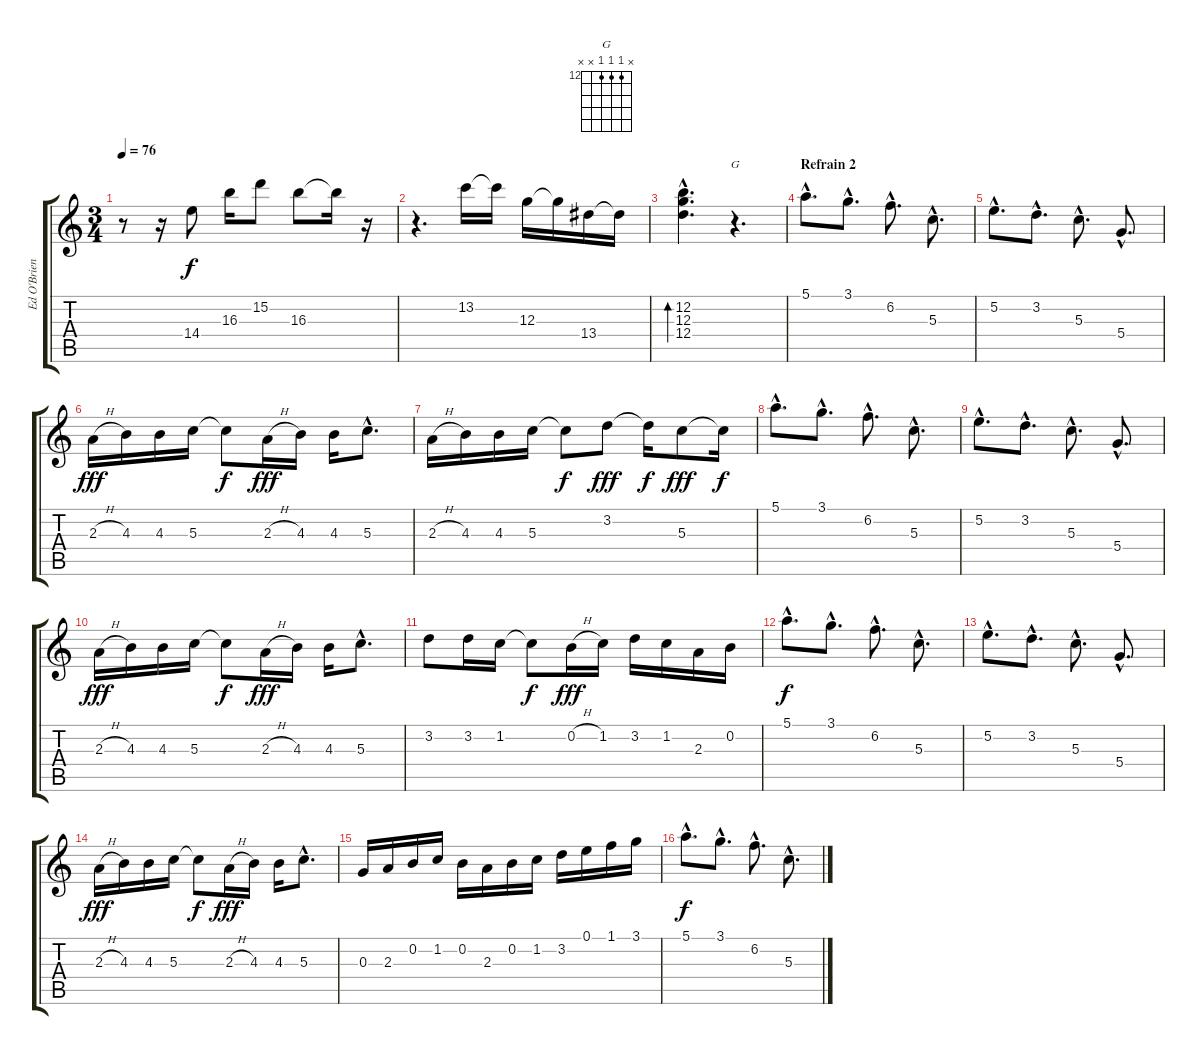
\track ("Ed O'Brien (right)" "Ed O'Brien") {instrument electricguitarclean}
\staff {score tabs}
\tuning (E4 B3 G3 D3 A2 E2) {hide}
\chord ("G" x 12 12 12 x x) {firstfret 12}
\ts (3 4)
\tempo 76
\clef g2
\ks c
r.8{dy f} r.16 14.4.8 16.3.16 15.2.8 16.3.8 16.3{t}.16 r.16 |
r.4{d} 13.2.16 13.2{t}.16 12.3.16 12.3{t}.16 13.4.16 13.4{t}.16 |
(12.2{hac} 12.3{hac} 12.4{hac}).4{d bd 120} r.4{d ch "G"} |
\section ("" "Refrain 2")
5.1{hac}.8{d} 3.1{hac}.8{d} 6.2{hac}.8{d} 5.3{hac}.8{d} |
5.2{hac}.8{d} 3.2{hac}.8{d} 5.3{hac}.8{d} 5.4{hac}.8{d} |
2.3{h}.16{dy fff} 4.3.16 4.3.16 5.3.16 5.3{t}.8{dy f} 2.3{h}.16{dy fff} 4.3.16 4.3.16 5.3{hac}.8{d} |
2.3{h}.16 4.3.16 4.3.16 5.3.16 5.3{t}.8{dy f} 3.2.8{dy fff} 3.2{t}.16{dy f} 5.3.8{dy fff} 5.3{t}.16{dy f} |
5.1{hac}.8{d} 3.1{hac}.8{d} 6.2{hac}.8{d} 5.3{hac}.8{d} |
5.2{hac}.8{d} 3.2{hac}.8{d} 5.3{hac}.8{d} 5.4{hac}.8{d} |
2.3{h}.16{dy fff} 4.3.16 4.3.16 5.3.16 5.3{t}.8{dy f} 2.3{h}.16{dy fff} 4.3.16 4.3.16 5.3{hac}.8{d} |
3.2.8 3.2.16 1.2.16 1.2{t}.8{dy f} 0.2{h}.16{dy fff} 1.2.16 3.2.16 1.2.16 2.3.16 0.2.16 |
5.1{hac}.8{d dy f} 3.1{hac}.8{d} 6.2{hac}.8{d} 5.3{hac}.8{d} |
5.2{hac}.8{d} 3.2{hac}.8{d} 5.3{hac}.8{d} 5.4{hac}.8{d} |
2.3{h}.16{dy fff} 4.3.16 4.3.16 5.3.16 5.3{t}.8{dy f} 2.3{h}.16{dy fff} 4.3.16 4.3.16 5.3{hac}.8{d} |
0.3.16 2.3.16 0.2.16 1.2.16 0.2.16 2.3.16 0.2.16 1.2.16 3.2.16 0.1.16 1.1.16 3.1.16 |
5.1{hac}.8{d dy f} 3.1{hac}.8{d} 6.2{hac}.8{d} 5.3{hac}.8{d}
